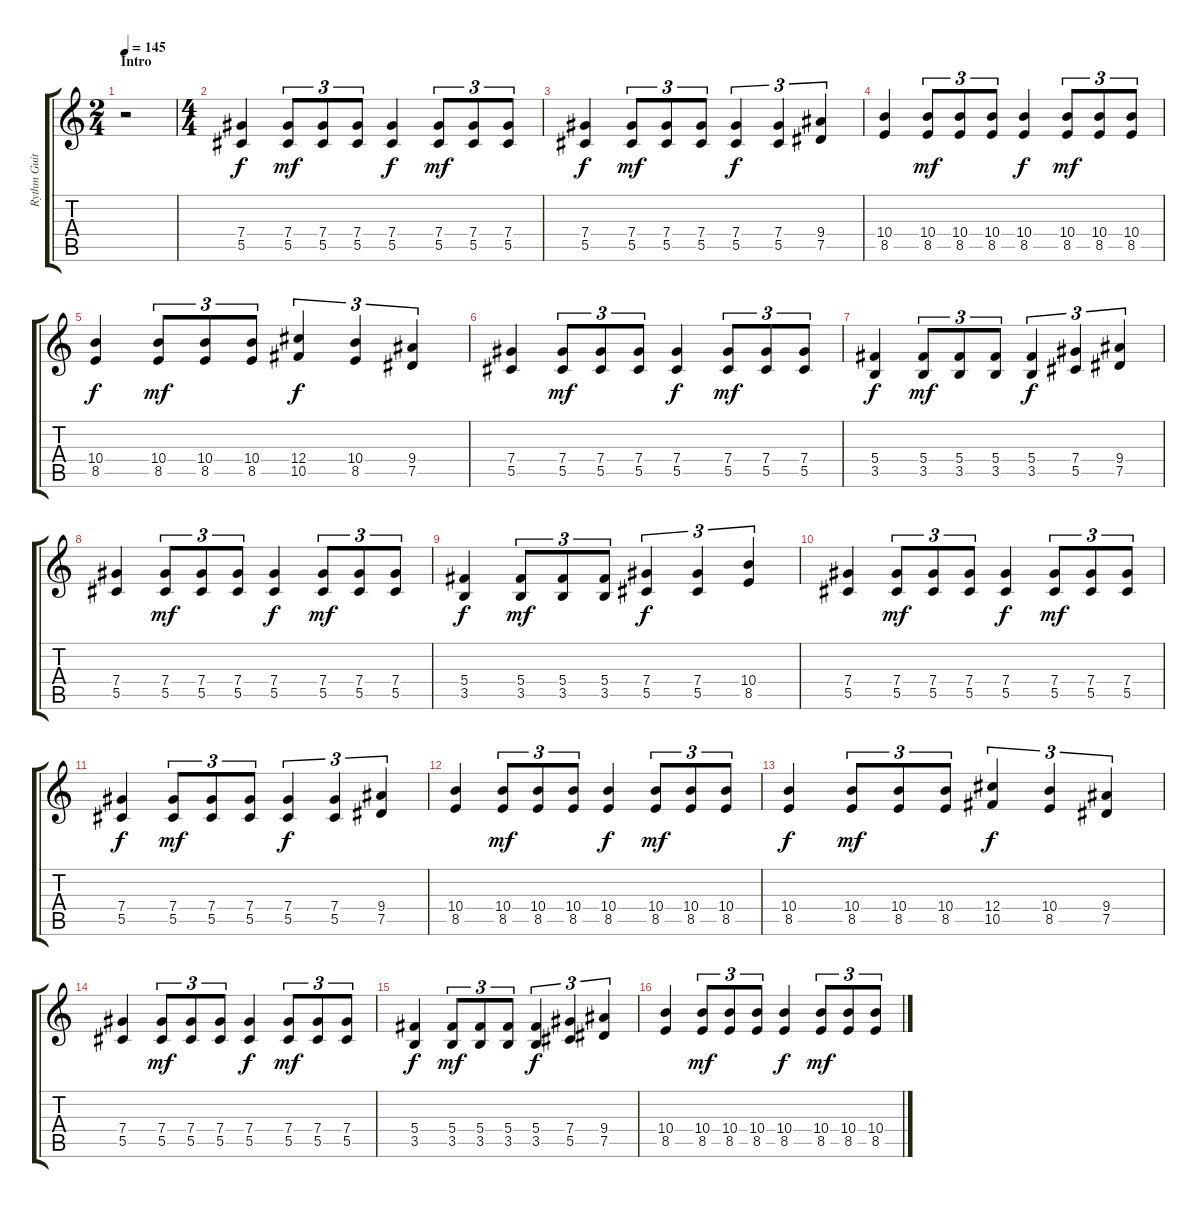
\track ("Rythm Guitar" "Rythm Guit") {instrument distortionguitar}
\staff {score tabs}
\tuning (Eb4 Bb3 Gb3 Db3 Ab2 Eb2) {hide}
\ts (2 4)
\section ("" "Intro")
\tempo 145
\clef g2
\ks c
r.2{dy f instrument distortionguitar} |
\ts (4 4)
(7.4 5.5).4{volume 16 instrument distortionguitar} (7.4 5.5).8{tu (3 2) dy mf} (7.4 5.5).8{tu (3 2)} (7.4 5.5).8{tu (3 2)} (7.4 5.5).4{dy f} (7.4 5.5).8{tu (3 2) dy mf} (7.4 5.5).8{tu (3 2)} (7.4 5.5).8{tu (3 2)} |
(7.4 5.5).4{dy f} (7.4 5.5).8{tu (3 2) dy mf} (7.4 5.5).8{tu (3 2)} (7.4 5.5).8{tu (3 2)} (7.4 5.5).4{tu (3 2) dy f} (7.4 5.5).4{tu (3 2)} (9.4 7.5).4{tu (3 2)} |
(10.4 8.5).4 (10.4 8.5).8{tu (3 2) dy mf} (10.4 8.5).8{tu (3 2)} (10.4 8.5).8{tu (3 2)} (10.4 8.5).4{dy f} (10.4 8.5).8{tu (3 2) dy mf} (10.4 8.5).8{tu (3 2)} (10.4 8.5).8{tu (3 2)} |
(10.4 8.5).4{dy f} (10.4 8.5).8{tu (3 2) dy mf} (10.4 8.5).8{tu (3 2)} (10.4 8.5).8{tu (3 2)} (12.4 10.5).4{tu (3 2) dy f} (10.4 8.5).4{tu (3 2)} (9.4 7.5).4{tu (3 2)} |
(7.4 5.5).4 (7.4 5.5).8{tu (3 2) dy mf} (7.4 5.5).8{tu (3 2)} (7.4 5.5).8{tu (3 2)} (7.4 5.5).4{dy f} (7.4 5.5).8{tu (3 2) dy mf} (7.4 5.5).8{tu (3 2)} (7.4 5.5).8{tu (3 2)} |
(5.4 3.5).4{dy f} (5.4 3.5).8{tu (3 2) dy mf} (5.4 3.5).8{tu (3 2)} (5.4 3.5).8{tu (3 2)} (5.4 3.5).4{tu (3 2) dy f} (7.4 5.5).4{tu (3 2)} (9.4 7.5).4{tu (3 2)} |
(7.4 5.5).4 (7.4 5.5).8{tu (3 2) dy mf} (7.4 5.5).8{tu (3 2)} (7.4 5.5).8{tu (3 2)} (7.4 5.5).4{dy f} (7.4 5.5).8{tu (3 2) dy mf} (7.4 5.5).8{tu (3 2)} (7.4 5.5).8{tu (3 2)} |
(5.4 3.5).4{dy f} (5.4 3.5).8{tu (3 2) dy mf} (5.4 3.5).8{tu (3 2)} (5.4 3.5).8{tu (3 2)} (7.4 5.5).4{tu (3 2) dy f} (7.4 5.5).4{tu (3 2)} (10.4 8.5).4{tu (3 2)} |
(7.4 5.5).4 (7.4 5.5).8{tu (3 2) dy mf} (7.4 5.5).8{tu (3 2)} (7.4 5.5).8{tu (3 2)} (7.4 5.5).4{dy f} (7.4 5.5).8{tu (3 2) dy mf} (7.4 5.5).8{tu (3 2)} (7.4 5.5).8{tu (3 2)} |
(7.4 5.5).4{dy f} (7.4 5.5).8{tu (3 2) dy mf} (7.4 5.5).8{tu (3 2)} (7.4 5.5).8{tu (3 2)} (7.4 5.5).4{tu (3 2) dy f} (7.4 5.5).4{tu (3 2)} (9.4 7.5).4{tu (3 2)} |
(10.4 8.5).4 (10.4 8.5).8{tu (3 2) dy mf} (10.4 8.5).8{tu (3 2)} (10.4 8.5).8{tu (3 2)} (10.4 8.5).4{dy f} (10.4 8.5).8{tu (3 2) dy mf} (10.4 8.5).8{tu (3 2)} (10.4 8.5).8{tu (3 2)} |
(10.4 8.5).4{dy f} (10.4 8.5).8{tu (3 2) dy mf} (10.4 8.5).8{tu (3 2)} (10.4 8.5).8{tu (3 2)} (12.4 10.5).4{tu (3 2) dy f} (10.4 8.5).4{tu (3 2)} (9.4 7.5).4{tu (3 2)} |
(7.4 5.5).4 (7.4 5.5).8{tu (3 2) dy mf} (7.4 5.5).8{tu (3 2)} (7.4 5.5).8{tu (3 2)} (7.4 5.5).4{dy f} (7.4 5.5).8{tu (3 2) dy mf} (7.4 5.5).8{tu (3 2)} (7.4 5.5).8{tu (3 2)} |
(5.4 3.5).4{dy f} (5.4 3.5).8{tu (3 2) dy mf} (5.4 3.5).8{tu (3 2)} (5.4 3.5).8{tu (3 2)} (5.4 3.5).4{tu (3 2) dy f} (7.4 5.5).4{tu (3 2)} (9.4 7.5).4{tu (3 2)} |
(10.4 8.5).4 (10.4 8.5).8{tu (3 2) dy mf} (10.4 8.5).8{tu (3 2)} (10.4 8.5).8{tu (3 2)} (10.4 8.5).4{dy f} (10.4 8.5).8{tu (3 2) dy mf} (10.4 8.5).8{tu (3 2)} (10.4 8.5).8{tu (3 2)}
